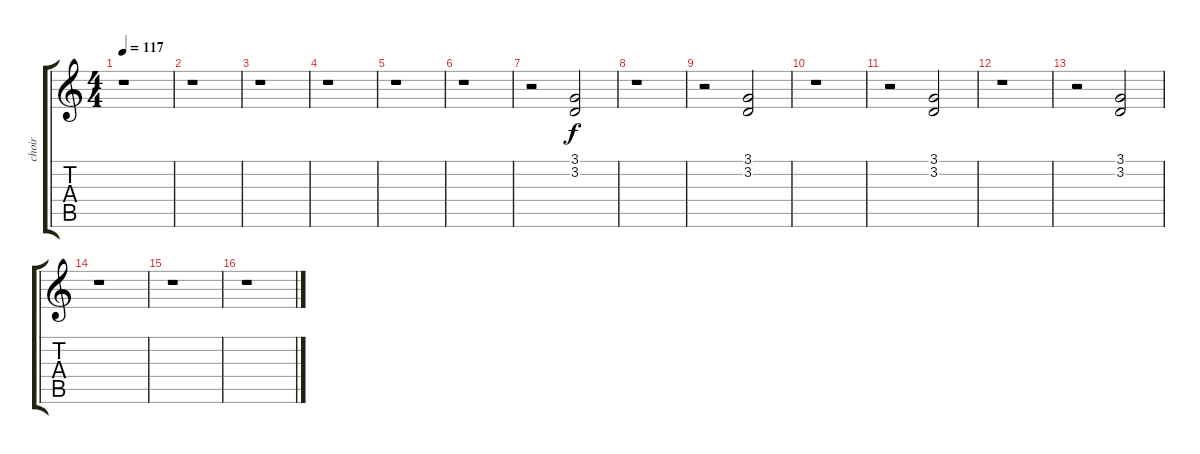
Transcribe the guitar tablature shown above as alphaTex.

\track ("choir" "choir") {instrument choiraahs}
\staff {score tabs}
\tuning (E4 B3 G3 D3 A2 E2) {hide}
\ts (4 4)
\tempo 117
\clef g2
\ks c
r.1{dy f} |
r.1 |
r.1 |
r.1 |
r.1 |
r.1 |
r.2 (3.1 3.2).2{balance 4} |
r.1 |
r.2 (3.1 3.2).2{balance 4} |
r.1 |
r.2 (3.1 3.2).2{balance 4} |
r.1 |
r.2 (3.1 3.2).2{balance 4} |
r.1 |
r.1 |
r.1
